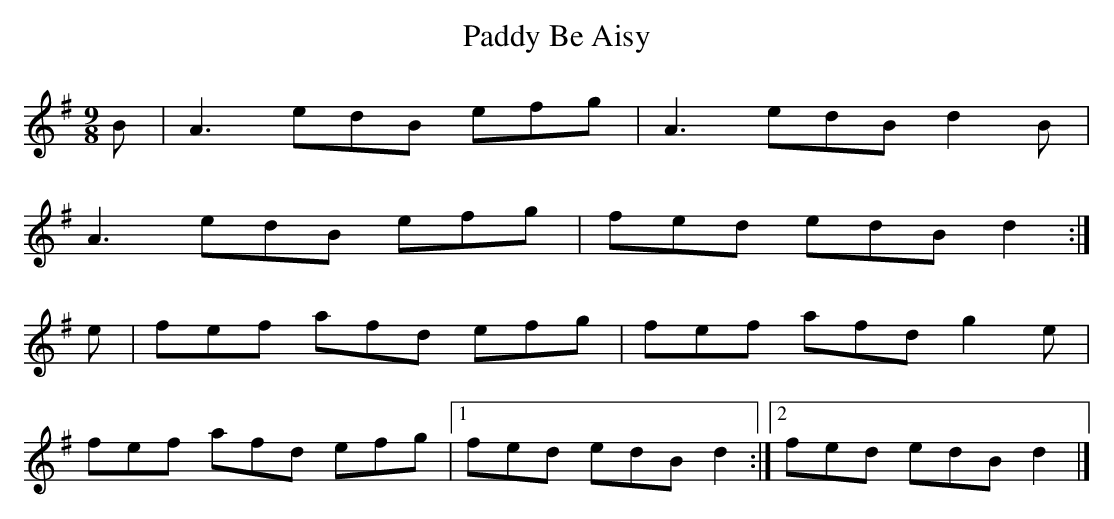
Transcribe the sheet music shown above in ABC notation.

X:1
T: Paddy Be Aisy
L: 1/8
M: 9/8
K: Ador
B | A3 edB efg | A3 edB d2B |
A3 edB efg | fed edB d2 :|
e | fef afd efg | fef afd g2e |
fef afd efg |1 fed edB d2 :|2\
fed edB d2 |]
